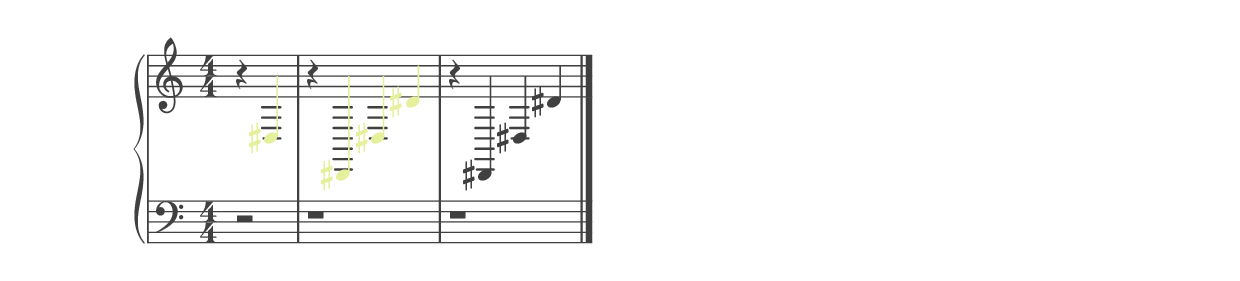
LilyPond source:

%% ----------------------------------------------------------------------------
%% Generated on: 2018 December 27
%% Note Name: D3#
%% Octave: 3
%% Clef: treble
%% Filename: 042-31-3-treble-D3#
%% ----------------------------------------------------------------------------

\version "2.19.82"

\include "../piano_note_colors.ly"

\header {
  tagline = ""
}

upper = {
  \clef treble
  \numericTimeSignature
  \override NoteHead.color = #colorized-note
  \override Stem.color = #colorized-note
  \override Accidental.color = #colorized-note
  % treble note in color
  r4 dis4
  % treble octave in color
  r4 dis,4 dis4 dis'4
  \override NoteHead.color = #default-black
  \override Stem.color = #default-black
  \override Accidental.color = #default-black
  % treble octave repeat in black
  r4 dis,4 dis4 dis'4
  \bar "|."
}

lower = {
  \clef bass
  \numericTimeSignature
  \override NoteHead.color = #colorized-note
  \override Stem.color = #colorized-note
  \override Accidental.color = #colorized-note
  % bass note in color
  r2
  % bass octave in color
  r1
  \override NoteHead.color = #default-black
  \override Stem.color = #default-black
  \override Accidental.color = #default-black
  % bass octave repeat in black
  r1
}

\score {
  \new PianoStaff <<
    \context Score
    \applyContext #(override-color-for-all-grobs default-black)
    \time 4/4
    \partial 2
    \new Staff = upper { \upper }
    \new Staff = lower { \lower }
  >>
  \layout { }
  \midi { }
}